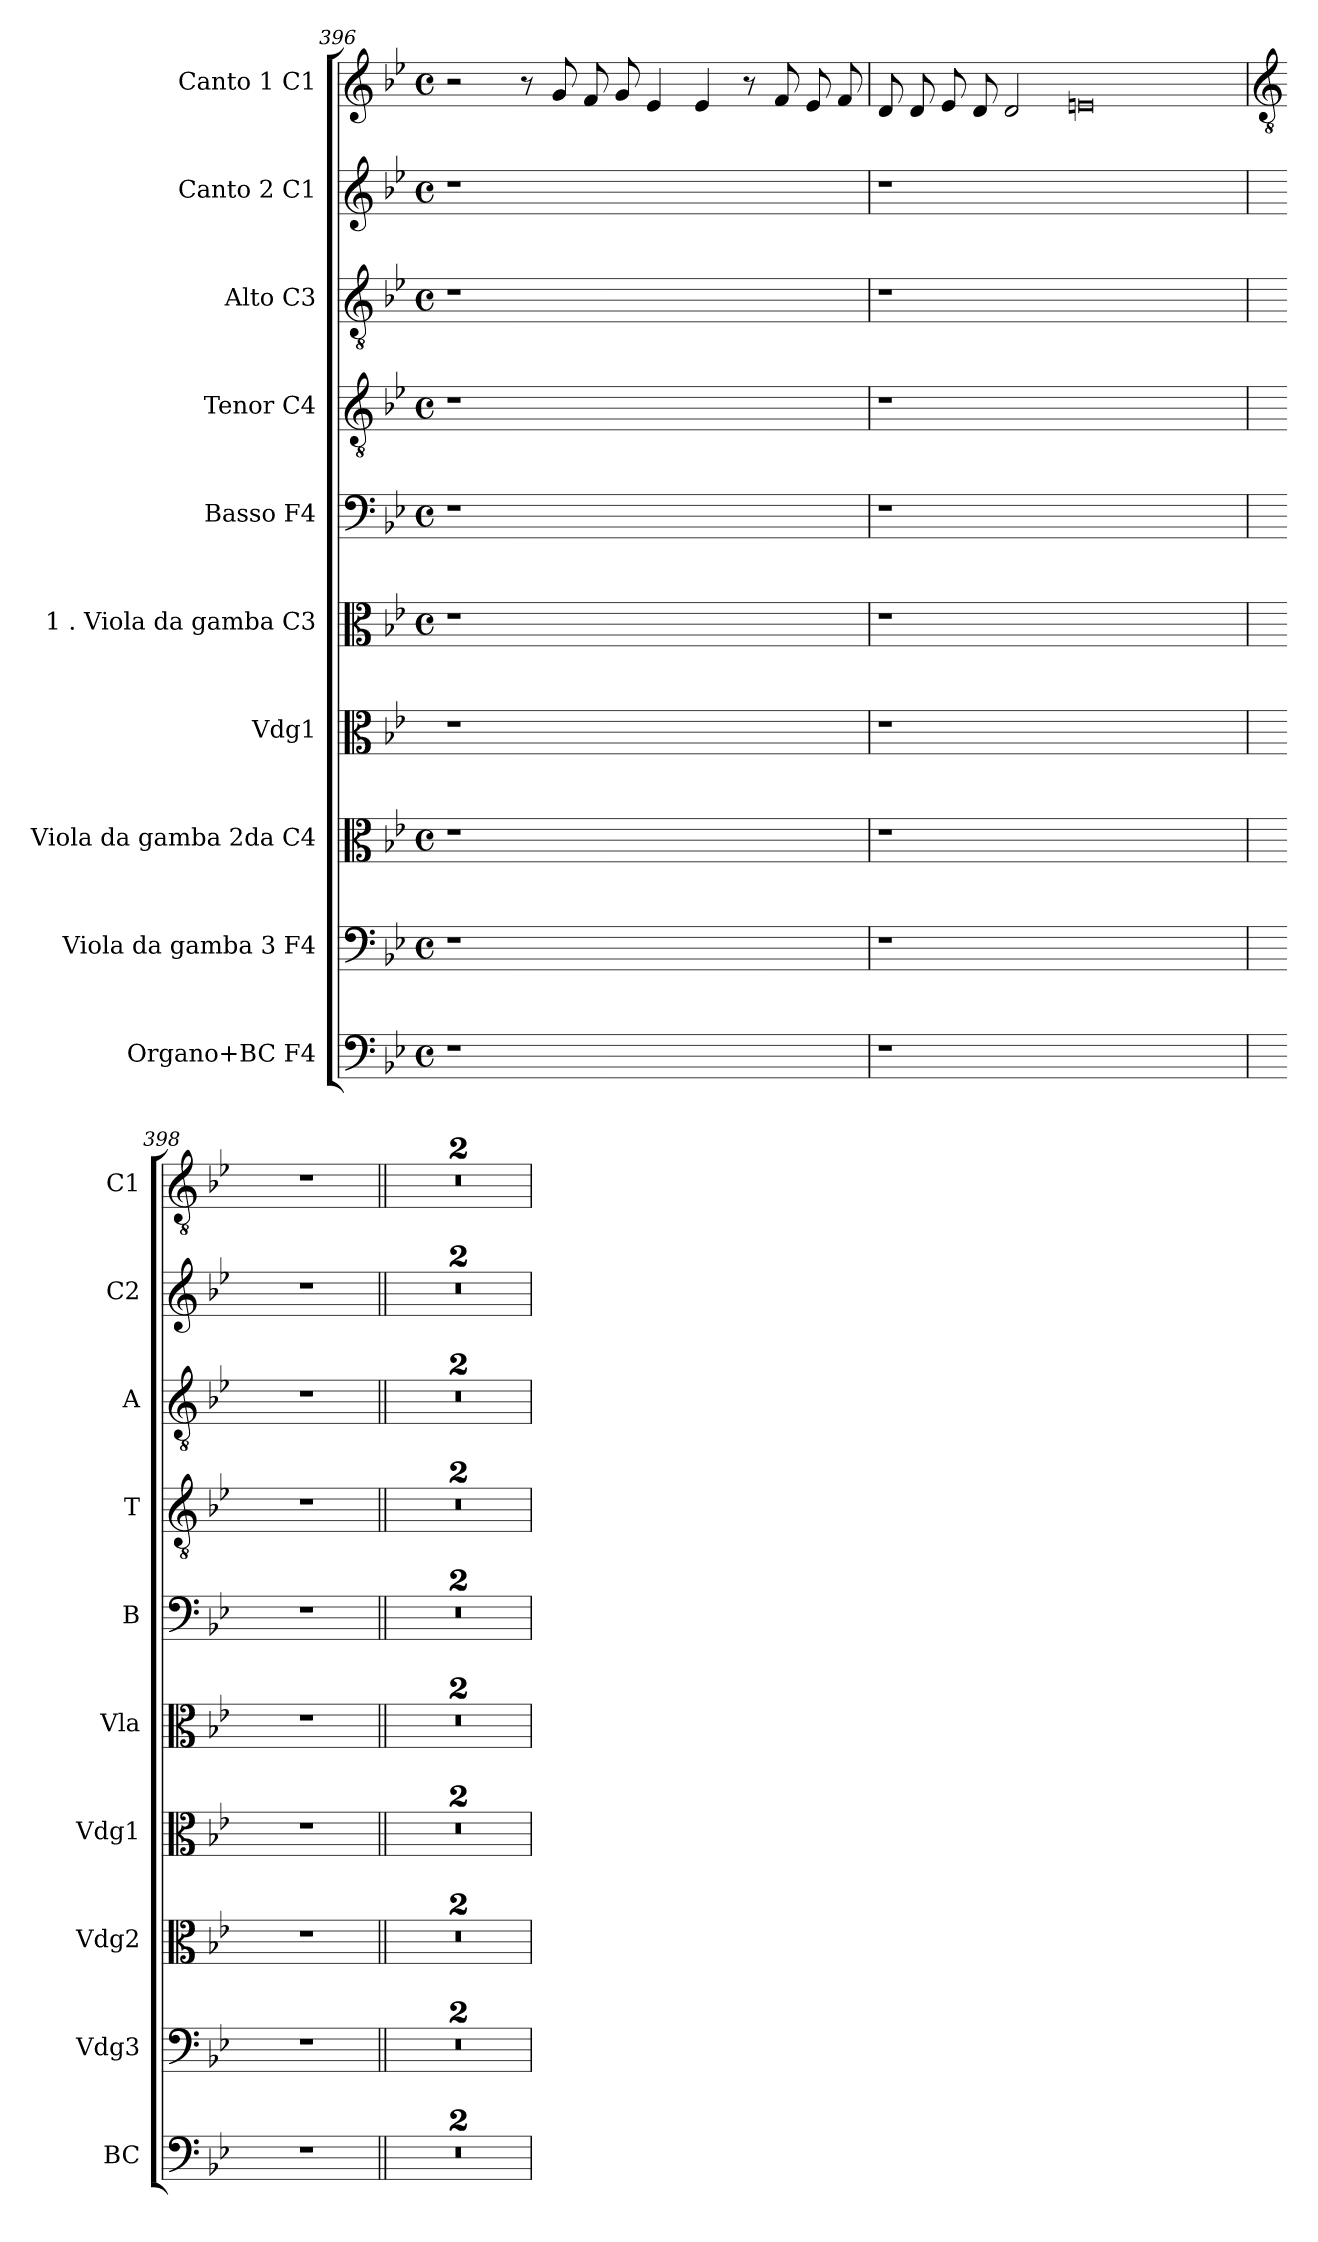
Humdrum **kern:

**kern	**kern	**kern	**kern	**kern	**kern	**kern	**kern	**kern	**kern
*part10	*part9	*part8	*part7	*part6	*part5	*part4	*part3	*part2	*part1
*staff10	*staff9	*staff8	*staff7	*staff6	*staff5	*staff4	*staff3	*staff2	*staff1
*I"Organo+BC F4	*I"Viola da gamba 3 F4	*I"Viola da gamba 2da C4	*I"Vdg1	*I"1 . Viola da gamba C3	*I"Basso F4	*I"Tenor C4	*I"Alto C3	*I"Canto 2 C1	*I"Canto 1 C1
*I'BC	*I'Vdg3	*I'Vdg2	*I'Vdg1	*I'Vla	*I'B	*I'T	*I'A	*I'C2	*I'C1
!!LO:LB:g=z
*clefF4	*clefF4	*clefC3	*clefC3	*clefC3	*clefF4	*clefGv2	*clefGv2	*clefG2	*clefG2
*k[b-e-]	*k[b-e-]	*k[b-e-]	*k[b-e-]	*k[b-e-]	*k[b-e-]	*k[b-e-]	*k[b-e-]	*k[b-e-]	*k[b-e-]
*B-:	*B-:	*B-:	*B-:	*B-:	*B-:	*B-:	*B-:	*B-:	*B-:
*M4/4	*M4/4	*M4/4	*	*M4/4	*M4/4	*M4/4	*M4/4	*M4/4	*M4/4
*met(c)	*met(c)	*met(c)	*	*met(c)	*met(c)	*met(c)	*met(c)	*met(c)	*met(c)
=396	=396	=396	=396	=396	=396	=396	=396	=396	=396
1r	1r	1r	1r	1r	1r	1r	1r	1r	2r
.	.	.	.	.	.	.	.	.	8r
.	.	.	.	.	.	.	.	.	8g/
.	.	.	.	.	.	.	.	.	8f/
.	.	.	.	.	.	.	.	.	8g/
1ryy	1ryy	1ryy	1ryy	1ryy	1ryy	1ryy	1ryy	1ryy	4e-/
.	.	.	.	.	.	.	.	.	4e-/
.	.	.	.	.	.	.	.	.	8r
.	.	.	.	.	.	.	.	.	8f/
.	.	.	.	.	.	.	.	.	8e-/
.	.	.	.	.	.	.	.	.	8f/
=397	=397	=397	=397	=397	=397	=397	=397	=397	=397
1r	1r	1r	1r	1r	1r	1r	1r	1r	8d/
.	.	.	.	.	.	.	.	.	8d/
.	.	.	.	.	.	.	.	.	8e-/
.	.	.	.	.	.	.	.	.	8d/
.	.	.	.	.	.	.	.	.	2d/
0ryy	0ryy	0ryy	0ryy	0ryy	0ryy	0ryy	0ryy	0ryy	0en
!!LO:PB:g=z
=398!	=398!	=398!	=398!	=398!	=398!	=398!	=398!	=398!	=398!
*	*	*	*	*	*	*	*	*	*clefGv2
1r	1r	1r	1r	1r	1r	1r	1r	1r	1r
=399||	=399||	=399||	=399||	=399||	=399||	=399||	=399||	=399||	=399||
1r	1r	1r	1r	1r	1r	1r	1r	1r	1r
=400	=400	=400	=400	=400	=400	=400	=400	=400	=400
1r	1r	1r	1r	1r	1r	1r	1r	1r	1r
=	=	=	=	=	=	=	=	=	=
*-	*-	*-	*-	*-	*-	*-	*-	*-	*-
